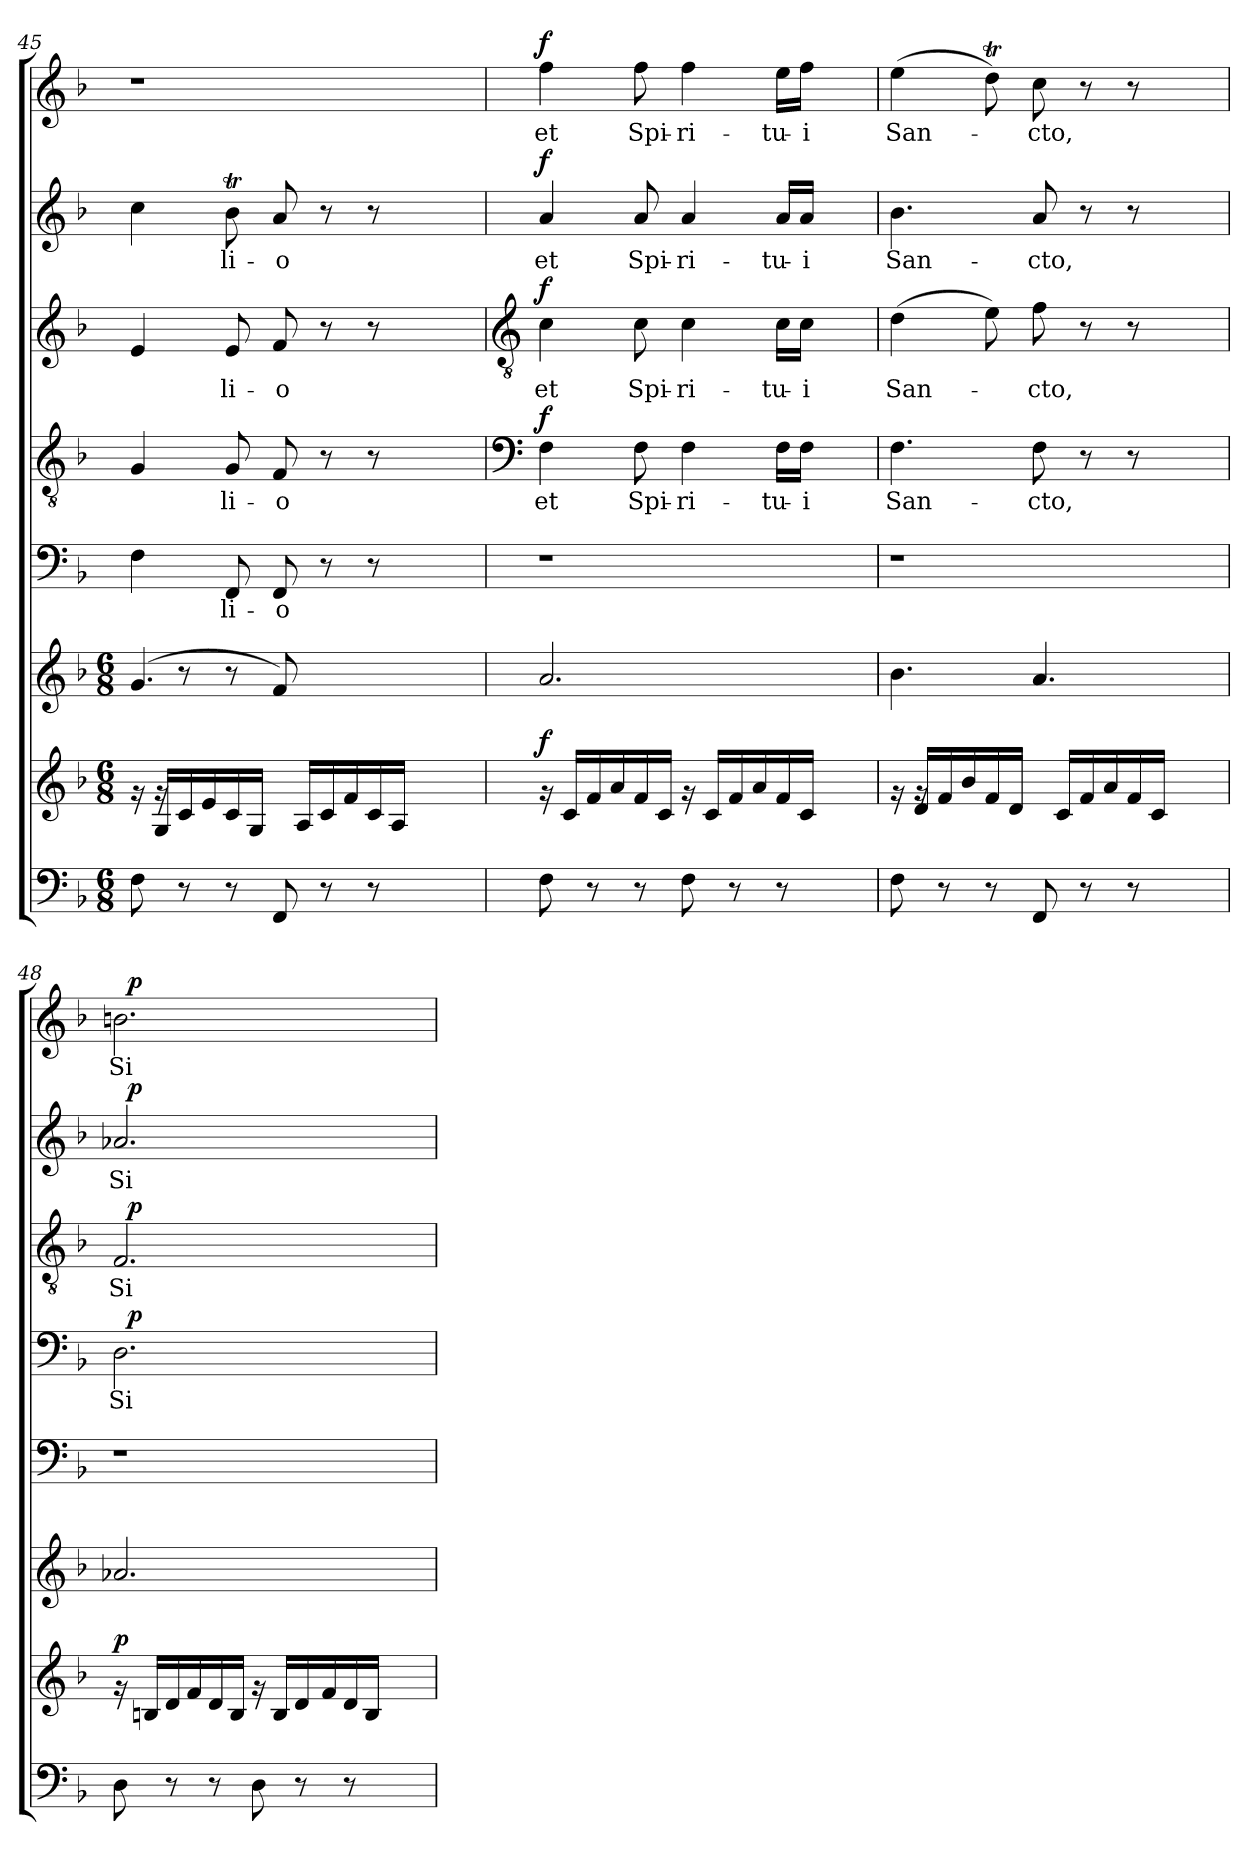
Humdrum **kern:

**kern	**kern	**dynam	**kern	**kern	**text	**kern	**text	**dynam	**kern	**text	**dynam	**kern	**text	**dynam	**kern	**text	**dynam
*part8	*part7	*part7	*part6	*part5	*part5	*part4	*part4	*part4	*part3	*part3	*part3	*part2	*part2	*part2	*part1	*part1	*part1
*staff8	*staff7	*staff7	*staff6	*staff5	*staff5	*staff4	*staff4	*staff4	*staff3	*staff3	*staff3	*staff2	*staff2	*staff2	*staff1	*staff1	*staff1
*clefF4	*clefG2	*	*clefG2	*clefF4	*	*clefGv2	*	*	*clefG2	*	*	*clefG2	*	*	*clefG2	*	*
*k[b-]	*k[b-]	*	*k[b-]	*k[b-]	*	*k[b-]	*	*	*k[b-]	*	*	*k[b-]	*	*	*k[b-]	*	*
*F:	*F:	*	*F:	*F:	*	*F:	*	*	*F:	*	*	*F:	*	*	*F:	*	*
*M6/8	*M6/8	*	*M6/8	*	*	*	*	*	*	*	*	*	*	*	*	*	*
=45	=45	=45	=45	=45	=45	=45	=45	=45	=45	=45	=45	=45	=45	=45	=45	=45	=45
*	*^	*	*^	*	*	*	*	*	*	*	*	*	*	*	*	*	*
!	!	!	!	!	!	!	!	!	!	!	!	!	!	!	!	!	!LO:N:vis=1	!	!
8F\	16rg	16ryy	.	(<4.g/	8ryy	4F\	.	4G/	.	.	4e/	.	.	4cc\	.	.	1r	.	.
.	16G/LL	16rg	.	.	.	.	.	.	.	.	.	.	.	.	.	.	.	.	.
8rC	16c/	4ryy	.	.	8ra	.	.	.	.	.	.	.	.	.	.	.	.	.	.
.	16e/	.	.	.	.	.	.	.	.	.	.	.	.	.	.	.	.	.	.
!	!	!	!	!	!	!	!LO:LY:b	!	!LO:LY:b	!	!	!LO:LY:b	!	!	!LO:LY:b	!	!	!	!
8rC	16c/	.	.	.	8ra	8FF/	-li-	8G/	-li-	.	8e/	-li-	.	8b-T\	-li-	.	.	.	.
.	16G/JJ	.	.	.	.	.	.	.	.	.	.	.	.	.	.	.	.	.	.
!	!	!	!	!	!	!	!LO:LY:b	!	!LO:LY:b	!	!	!LO:LY:b	!	!	!LO:LY:b	!	!	!	!
8FF/	4ryy	16ryy	.	8f/)	2ryy	8FF/	-o	8F/	-o	.	8f/	-o	.	8a/	-o	.	.	.	.
.	.	16A/LL	.	.	.	.	.	.	.	.	.	.	.	.	.	.	.	.	.
8rC	.	16c/	.	2ryy	.	8rC	.	8rA	.	.	8ra	.	.	8ra	.	.	.	.	.
.	.	16f/	.	.	.	.	.	.	.	.	.	.	.	.	.	.	.	.	.
8rC	4.ryy	16c/	.	.	.	8rC	.	8rA	.	.	8ra	.	.	8ra	.	.	.	.	.
.	.	16A/JJ	.	.	.	.	.	.	.	.	.	.	.	.	.	.	.	.	.
4ryy	.	4ryy	.	.	.	4ryy	.	4ryy	.	.	4ryy	.	.	4ryy	.	.	.	.	.
.	.	.	.	.	8ryy	.	.	.	.	.	.	.	.	.	.	.	.	.	.
*	*v	*v	*	*	*	*	*	*	*	*	*	*	*	*	*	*	*	*	*
*	*	*	*v	*v	*	*	*	*	*	*	*	*	*	*	*	*	*	*
!!LO:PB:g=z
=46	=46	=46	=46	=46	=46	=46	=46	=46	=46	=46	=46	=46	=46	=46	=46	=46	=46
*	*	*	*	*	*	*clefF4	*	*	*clefGv2	*	*	*	*	*	*	*	*
*	*	*	*^	*	*	*	*	*	*	*	*	*	*	*	*	*	*
!	!	!LO:DY:a	!	!	!	!	!	!LO:LY:b	!LO:DY:a	!	!LO:LY:b	!LO:DY:a	!	!LO:LY:b	!LO:DY:a	!	!LO:LY:b	!LO:DY:a
*	*	*	*v	*v	*	*	*	*	*	*	*	*	*	*	*	*	*	*
8F\	16rg	f	2.a/	1r	.	4F\	et	f	4c\	et	f	4a/	et	f	4ff\	et	f
.	16c/LL	.	.	.	.	.	.	.	.	.	.	.	.	.	.	.	.
8rC	16f/	.	.	.	.	.	.	.	.	.	.	.	.	.	.	.	.
.	16a/	.	.	.	.	.	.	.	.	.	.	.	.	.	.	.	.
!	!	!	!	!	!	!	!LO:LY:b	!	!	!LO:LY:b	!	!	!LO:LY:b	!	!	!LO:LY:b	!
8rC	16f/	.	.	.	.	8F\	Spi-	.	8c\	Spi-	.	8a/	Spi-	.	8ff\	Spi-	.
.	16c/JJ	.	.	.	.	.	.	.	.	.	.	.	.	.	.	.	.
!	!	!	!	!	!	!	!LO:LY:b	!	!	!LO:LY:b	!	!	!LO:LY:b	!	!	!LO:LY:b	!
8F\	16rg	.	.	.	.	4F\	-ri-	.	4c\	-ri-	.	4a/	-ri-	.	4ff\	-ri-	.
.	16c/LL	.	.	.	.	.	.	.	.	.	.	.	.	.	.	.	.
8rC	16f/	.	.	.	.	.	.	.	.	.	.	.	.	.	.	.	.
.	16a/	.	.	.	.	.	.	.	.	.	.	.	.	.	.	.	.
!	!	!	!	!	!	!	!LO:LY:b	!	!	!LO:LY:b	!	!	!LO:LY:b	!	!	!LO:LY:b	!
8rC	16f/	.	.	.	.	16F\LL	-tu-	.	16c\LL	-tu-	.	16a/LL	-tu-	.	16ee\LL	-tu-	.
!	!	!	!	!	!	!	!LO:LY:b:rj	!	!	!LO:LY:b:rj	!	!	!LO:LY:b:rj	!	!	!LO:LY:b:rj	!
.	16c/JJ	.	.	.	.	16F\JJ	-i	.	16c\JJ	-i	.	16a/JJ	-i	.	16ff\JJ	-i	.
4ryy	4ryy	.	4ryy	.	.	4ryy	.	.	4ryy	.	.	4ryy	.	.	4ryy	.	.
=47	=47	=47	=47	=47	=47	=47	=47	=47	=47	=47	=47	=47	=47	=47	=47	=47	=47
*	*^	*	*	*	*	*	*	*	*	*	*	*	*	*	*	*	*
!	!	!	!	!	!	!	!	!LO:LY:b	!	!	!LO:LY:b	!	!	!LO:LY:b	!	!	!LO:LY:b	!
8F\	16rg	16ryy	.	4.b-\	1r	.	4.F\	San-	.	(>4d\	San-	.	4.b-\	San-	.	(>4ee\	San-	.
.	16d/LL	16rg	.	.	.	.	.	.	.	.	.	.	.	.	.	.	.	.
8rC	16f/	4ryy	.	.	.	.	.	.	.	.	.	.	.	.	.	.	.	.
.	16b-/	.	.	.	.	.	.	.	.	.	.	.	.	.	.	.	.	.
8rC	16f/	.	.	.	.	.	.	.	.	8e\)	.	.	.	.	.	8ddT\)	.	.
.	16d/JJ	.	.	.	.	.	.	.	.	.	.	.	.	.	.	.	.	.
!	!	!	!	!	!	!	!	!LO:LY:b	!	!	!LO:LY:b	!	!	!LO:LY:b	!	!	!LO:LY:b	!
8FF/	4ryy	16ryy	.	4.a/	.	.	8F\	-cto,	.	8f\	-cto,	.	8a/	-cto,	.	8cc\	-cto,	.
.	.	16c/LL	.	.	.	.	.	.	.	.	.	.	.	.	.	.	.	.
8rC	.	16f/	.	.	.	.	8rC	.	.	8rA	.	.	8ra	.	.	8ra	.	.
.	.	16a/	.	.	.	.	.	.	.	.	.	.	.	.	.	.	.	.
8rC	4.ryy	16f/	.	.	.	.	8rC	.	.	8rA	.	.	8ra	.	.	8ra	.	.
.	.	16c/JJ	.	.	.	.	.	.	.	.	.	.	.	.	.	.	.	.
4ryy	.	4ryy	.	4ryy	.	.	4ryy	.	.	4ryy	.	.	4ryy	.	.	4ryy	.	.
=48	=48	=48	=48	=48	=48	=48	=48	=48	=48	=48	=48	=48	=48	=48	=48	=48	=48	=48
!	!	!	!LO:DY:a	!	!	!	!	!LO:LY:b	!	!	!LO:LY:b	!	!	!LO:LY:b	!	!	!LO:LY:b	!
*	*v	*v	*	*	*	*	*^	*	*	*^	*	*	*^	*	*	*^	*	*
8D\	16rg	p	2.a-X/	1r	.	2.D\	32ryy	Si-	.	2.F/	32ryy	Si-	.	2.a-X/	32ryy	Si-	.	2.bn\	32ryy	Si-	.
!	!	!	!	!	!	!	!	!	!LO:DY:a	!	!	!	!LO:DY:a	!	!	!	!LO:DY:a	!	!	!	!LO:DY:a
.	.	.	.	.	.	.	2ryy	.	p	.	2ryy	.	p	.	2ryy	.	p	.	2ryy	.	p
.	16Bn/LL	.	.	.	.	.	.	.	.	.	.	.	.	.	.	.	.	.	.	.	.
8rC	16d/	.	.	.	.	.	.	.	.	.	.	.	.	.	.	.	.	.	.	.	.
.	16f/	.	.	.	.	.	.	.	.	.	.	.	.	.	.	.	.	.	.	.	.
8rC	16d/	.	.	.	.	.	.	.	.	.	.	.	.	.	.	.	.	.	.	.	.
.	16B/JJ	.	.	.	.	.	.	.	.	.	.	.	.	.	.	.	.	.	.	.	.
8D\	16rg	.	.	.	.	.	.	.	.	.	.	.	.	.	.	.	.	.	.	.	.
.	16B/LL	.	.	.	.	.	.	.	.	.	.	.	.	.	.	.	.	.	.	.	.
8rC	16d/	.	.	.	.	.	.	.	.	.	.	.	.	.	.	.	.	.	.	.	.
.	.	.	.	.	.	.	4...ryy	.	.	.	4...ryy	.	.	.	4...ryy	.	.	.	4...ryy	.	.
.	16f/	.	.	.	.	.	.	.	.	.	.	.	.	.	.	.	.	.	.	.	.
8rC	16d/	.	.	.	.	.	.	.	.	.	.	.	.	.	.	.	.	.	.	.	.
.	16B/JJ	.	.	.	.	.	.	.	.	.	.	.	.	.	.	.	.	.	.	.	.
4ryy	4ryy	.	4ryy	.	.	4ryy	.	.	.	4ryy	.	.	.	4ryy	.	.	.	4ryy	.	.	.
*	*	*	*	*	*	*v	*v	*	*	*	*	*	*	*v	*v	*	*	*v	*v	*	*
*	*	*	*	*	*	*	*	*	*v	*v	*	*	*	*	*	*	*	*
=	=	=	=	=	=	=	=	=	=	=	=	=	=	=	=	=	=
*-	*-	*-	*-	*-	*-	*-	*-	*-	*-	*-	*-	*-	*-	*-	*-	*-	*-
